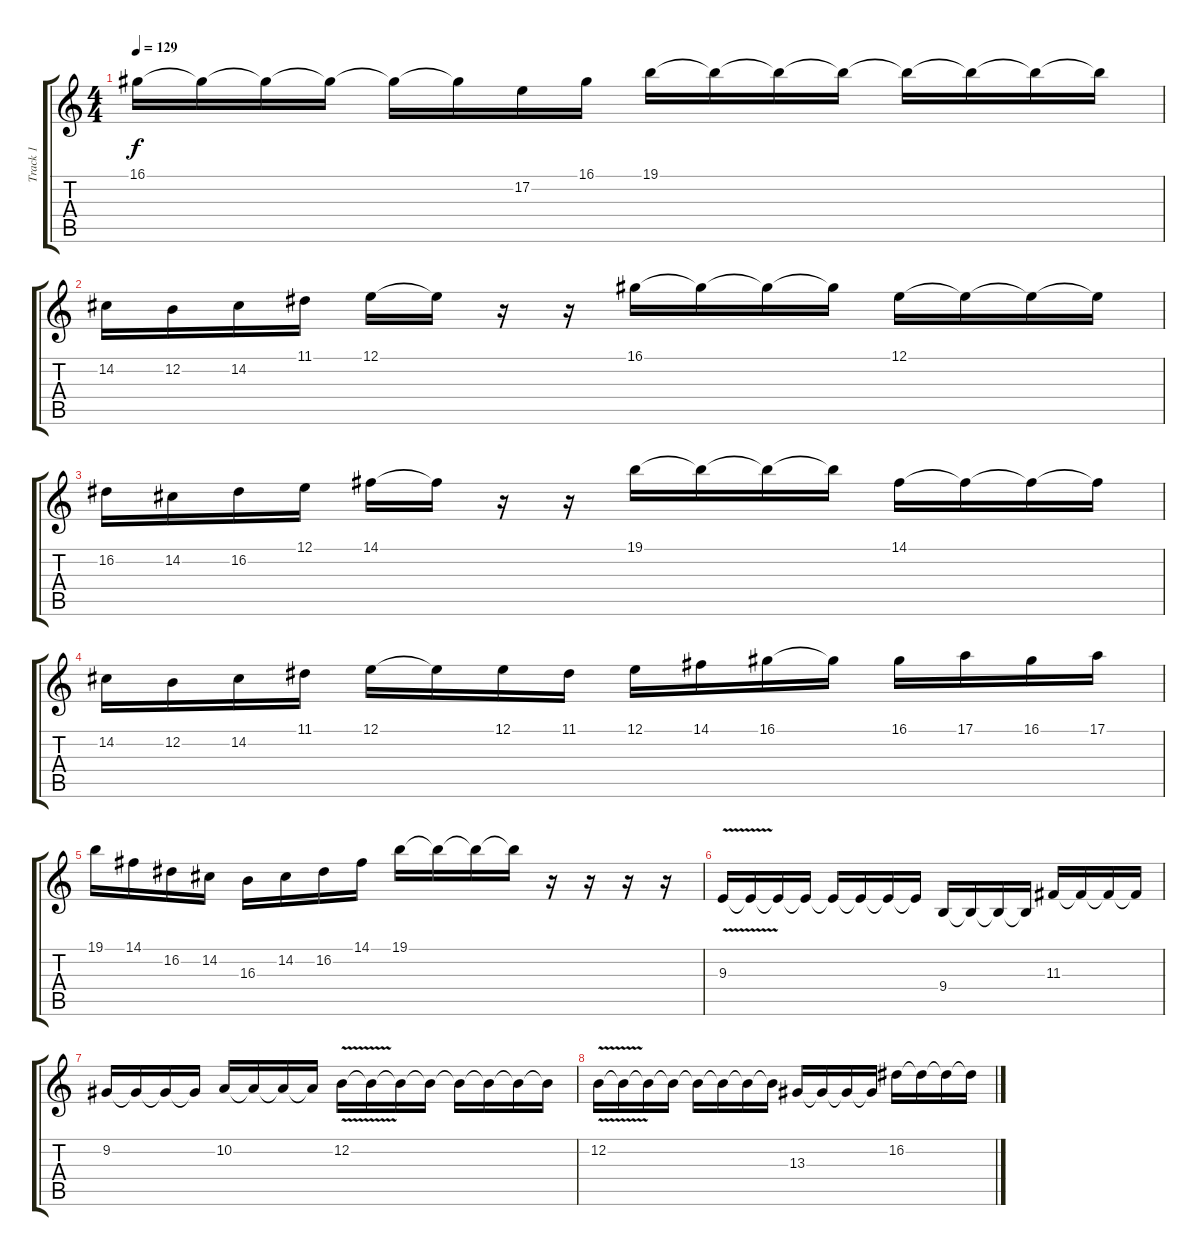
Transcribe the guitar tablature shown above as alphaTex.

\track ("Track 1" "Track 1") {instrument lead5charang}
\staff {score tabs}
\tuning (E4 B3 G3 D3 A2 E2) {hide}
\ts (4 4)
\tempo 129
\clef g2
\ks c
16.1.16{dy f} 16.1{t}.16 16.1{t}.16 16.1{t}.16 16.1{t}.16 16.1{t}.16 17.2.16 16.1.16 19.1.16 19.1{t}.16 19.1{t}.16 19.1{t}.16 19.1{t}.16 19.1{t}.16 19.1{t}.16 19.1{t}.16 |
14.2.16 12.2.16 14.2.16 11.1.16 12.1.16 12.1{t}.16 r.16 r.16 16.1.16 16.1{t}.16 16.1{t}.16 16.1{t}.16 12.1.16 12.1{t}.16 12.1{t}.16 12.1{t}.16 |
16.2.16 14.2.16 16.2.16 12.1.16 14.1.16 14.1{t}.16 r.16 r.16 19.1.16 19.1{t}.16 19.1{t}.16 19.1{t}.16 14.1.16 14.1{t}.16 14.1{t}.16 14.1{t}.16 |
14.2.16 12.2.16 14.2.16 11.1.16 12.1.16 12.1{t}.16 12.1.16 11.1.16 12.1.16 14.1.16 16.1.16 16.1{t}.16 16.1.16 17.1.16 16.1.16 17.1.16 |
19.1.16 14.1.16 16.2.16 14.2.16 16.3.16 14.2.16 16.2.16 14.1.16 19.1.16 19.1{t}.16 19.1{t}.16 19.1{t}.16 r.16 r.16 r.16 r.16 |
9.3{v}.16 9.3{t}.16 9.3{t}.16 9.3{t}.16 9.3{t}.16 9.3{t}.16 9.3{t}.16 9.3{t}.16 9.4.16 9.4{t}.16 9.4{t}.16 9.4{t}.16 11.3.16 11.3{t}.16 11.3{t}.16 11.3{t}.16 |
9.2.16 9.2{t}.16 9.2{t}.16 9.2{t}.16 10.2.16 10.2{t}.16 10.2{t}.16 10.2{t}.16 12.2{v}.16 12.2{t}.16 12.2{t}.16 12.2{t}.16 12.2{t}.16 12.2{t}.16 12.2{t}.16 12.2{t}.16 |
12.2{v}.16 12.2{t}.16 12.2{t}.16 12.2{t}.16 12.2{t}.16 12.2{t}.16 12.2{t}.16 12.2{t}.16 13.3.16 13.3{t}.16 13.3{t}.16 13.3{t}.16 16.2.16 16.2{t}.16 16.2{t}.16 16.2{t}.16
